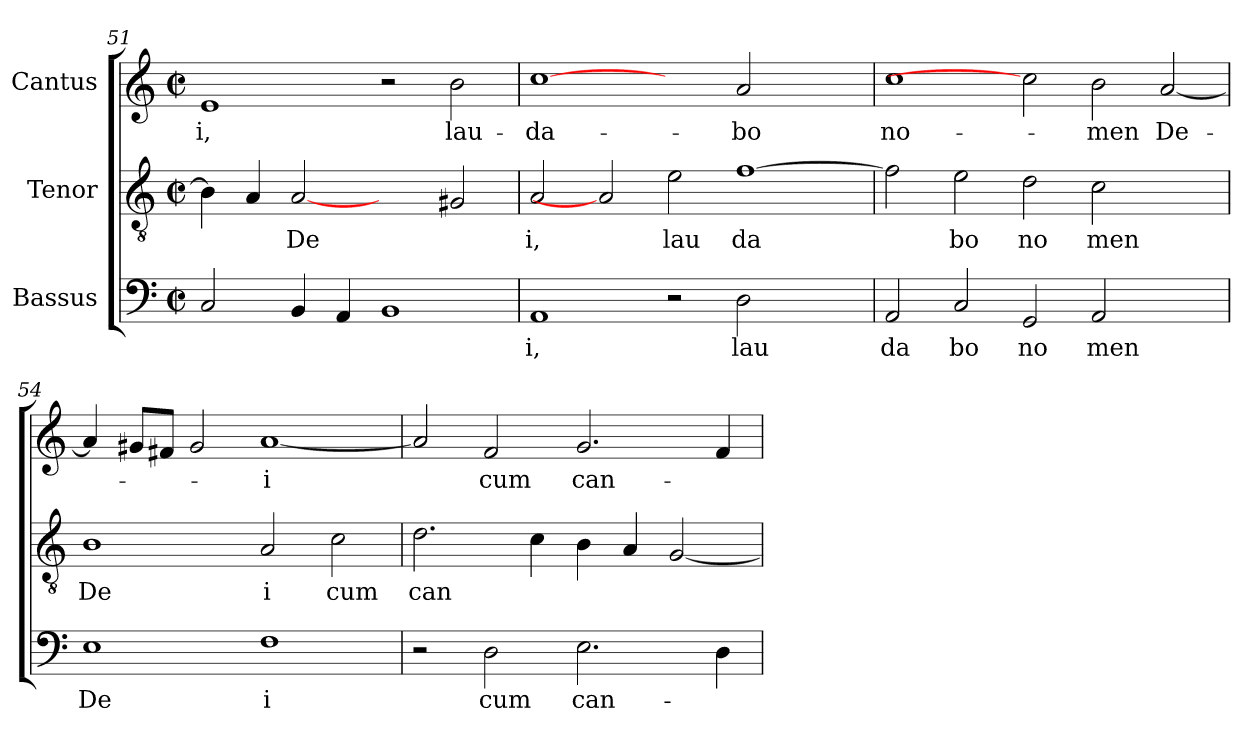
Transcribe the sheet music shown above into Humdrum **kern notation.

**kern	**text	**kern	**text	**kern	**text
*part3	*part3	*part2	*part2	*part1	*part1
*staff3	*staff3	*staff2	*staff2	*staff1	*staff1
*I"Bassus	*	*I"Tenor	*	*I"Cantus	*
*clefF4	*	*clefGv2	*	*clefG2	*
*M2/2	*	*M2/2	*	*M2/2	*
*met(c|)	*	*met(c|)	*	*met(c|)	*
=51	=51	=51	=51	=51	=51
!	!	!	!	!	!LO:LY:b:cj
2C/	.	4B\]	.	1e	-i,
.	.	4A/	.	.	.
!	!	!	!LO:LY:b:cj	!	!
4BB/	.	[2A	De	.	.
4AA/	.	.	.	.	.
1BB	.	2ryy	.	2r	.
!	!	!	!	!	!LO:LY:b:cj
.	.	2G#/	.	2b\	lau-
=52	=52	=52	=52	=52	=52
!	!LO:LY:b:cj	!	!LO:LY:b:cj	!	!LO:LY:b:cj
1AA	i,	2A/	i,	[1cc	-da-
.	.	2A]	.	.	.
!	!	!	!LO:LY:b:cj	!	!
2r	.	2e\	lau	2ryy	.
!	!LO:LY:b:cj	!	!LO:LY:b:cj	!	!LO:LY:b:cj
2D\	lau	[>1f	da	2a/	-bo
2ryy	.	.	.	2ryy	.
=53	=53	=53	=53	=53	=53
!	!LO:LY:b:cj	!	!	!	!LO:LY:b:cj
2AA/	da	2f\]	.	1cc	no-
!	!LO:LY:b:cj	!	!LO:LY:b:cj	!	!
2C/	bo	2e\	bo	.	.
!	!LO:LY:b:cj	!	!LO:LY:b:cj	!	!
2GG/	no	2d\	no	2cc]	.
!	!LO:LY:b:cj	!	!LO:LY:b:cj	!	!LO:LY:b:cj
2AA/	men	2c\	men	2b\	-men
!	!	!	!	!	!LO:LY:b
2ryy	.	2ryy	.	[<2a/	De-
=54	=54	=54	=54	=54	=54
!	!LO:LY:b:cj	!	!LO:LY:b:cj	!	!
1E	De	1B	De	4a/]	.
.	.	.	.	8g#/L	.
.	.	.	.	8f#/J	.
.	.	.	.	2g#/	.
!	!LO:LY:b:cj	!	!LO:LY:b:cj	!	!LO:LY:b:rj
1F	i	2A/	i	[>1a	-i
!	!	!	!LO:LY:b:cj	!	!
.	.	2c\	cum	.	.
!!LO:LB:g=z
=55	=55	=55	=55	=55	=55
!	!	!	!LO:LY:b	!	!
2r	.	2.d\	can	2a/]	.
!	!LO:LY:b:cj	!	!	!	!LO:LY:b:cj
2D\	cum	.	.	2f/	cum
.	.	4c\	.	.	.
!	!LO:LY:b	!	!	!	!LO:LY:b
2.E\	can-	4B\	.	2.g/	can-
.	.	4A/	.	.	.
.	.	[<2G/	.	.	.
4D\	.	.	.	4f/	.
=	=	=	=	=	=
*-	*-	*-	*-	*-	*-
